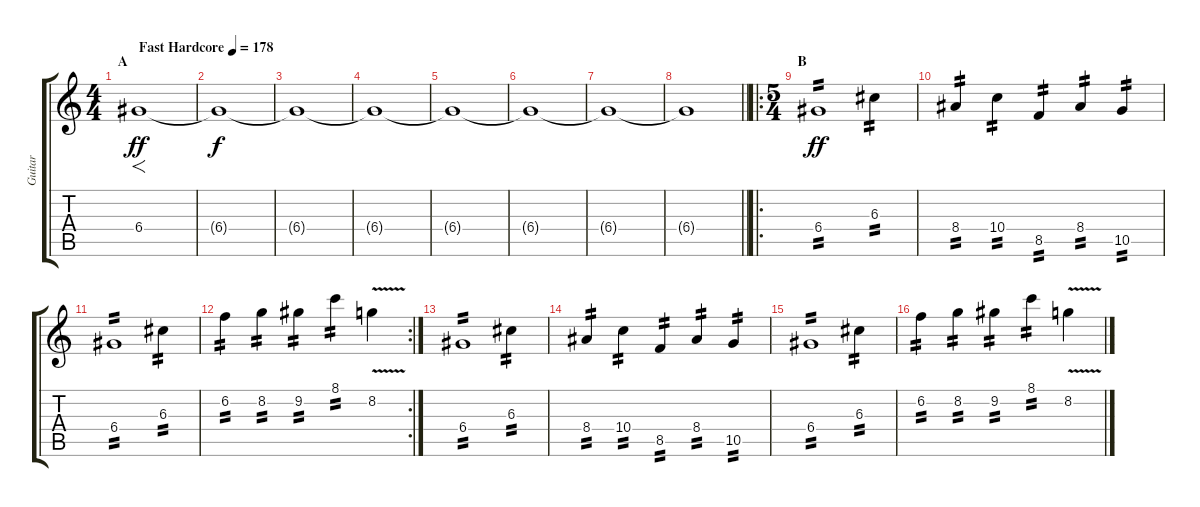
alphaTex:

\track ("Guitar" "Guitar") {instrument distortionguitar}
\staff {score tabs}
\tuning (E4 B3 G3 D3 A2 D2) {hide}
\ts (4 4)
\section ("" "A")
\tempo (178 "Fast Hardcore")
\clef g2
\ks c
6.4.1{f dy ff instrument distortionguitar} |
6.4{t}.1{dy f} |
6.4{t}.1 |
6.4{t}.1 |
6.4{t}.1 |
6.4{t}.1 |
6.4{t}.1 |
\barLineRight lightlight
6.4{t}.1 |
\ro
\ts (5 4)
\section ("" "B")
6.4.1{tp 2 dy ff} 6.3.4{tp 2} |
8.4.4{tp 2} 10.4.4{tp 2} 8.5.4{tp 2} 8.4.4{tp 2} 10.5.4{tp 2} |
6.4.1{tp 2} 6.3.4{tp 2} |
\rc 2
6.2.4{tp 2} 8.2.4{tp 2} 9.2.4{tp 2} 8.1.4{tp 2} 8.2{v}.4 |
6.4.1{tp 2} 6.3.4{tp 2} |
8.4.4{tp 2} 10.4.4{tp 2} 8.5.4{tp 2} 8.4.4{tp 2} 10.5.4{tp 2} |
6.4.1{tp 2} 6.3.4{tp 2} |
6.2.4{tp 2} 8.2.4{tp 2} 9.2.4{tp 2} 8.1.4{tp 2} 8.2{v}.4
